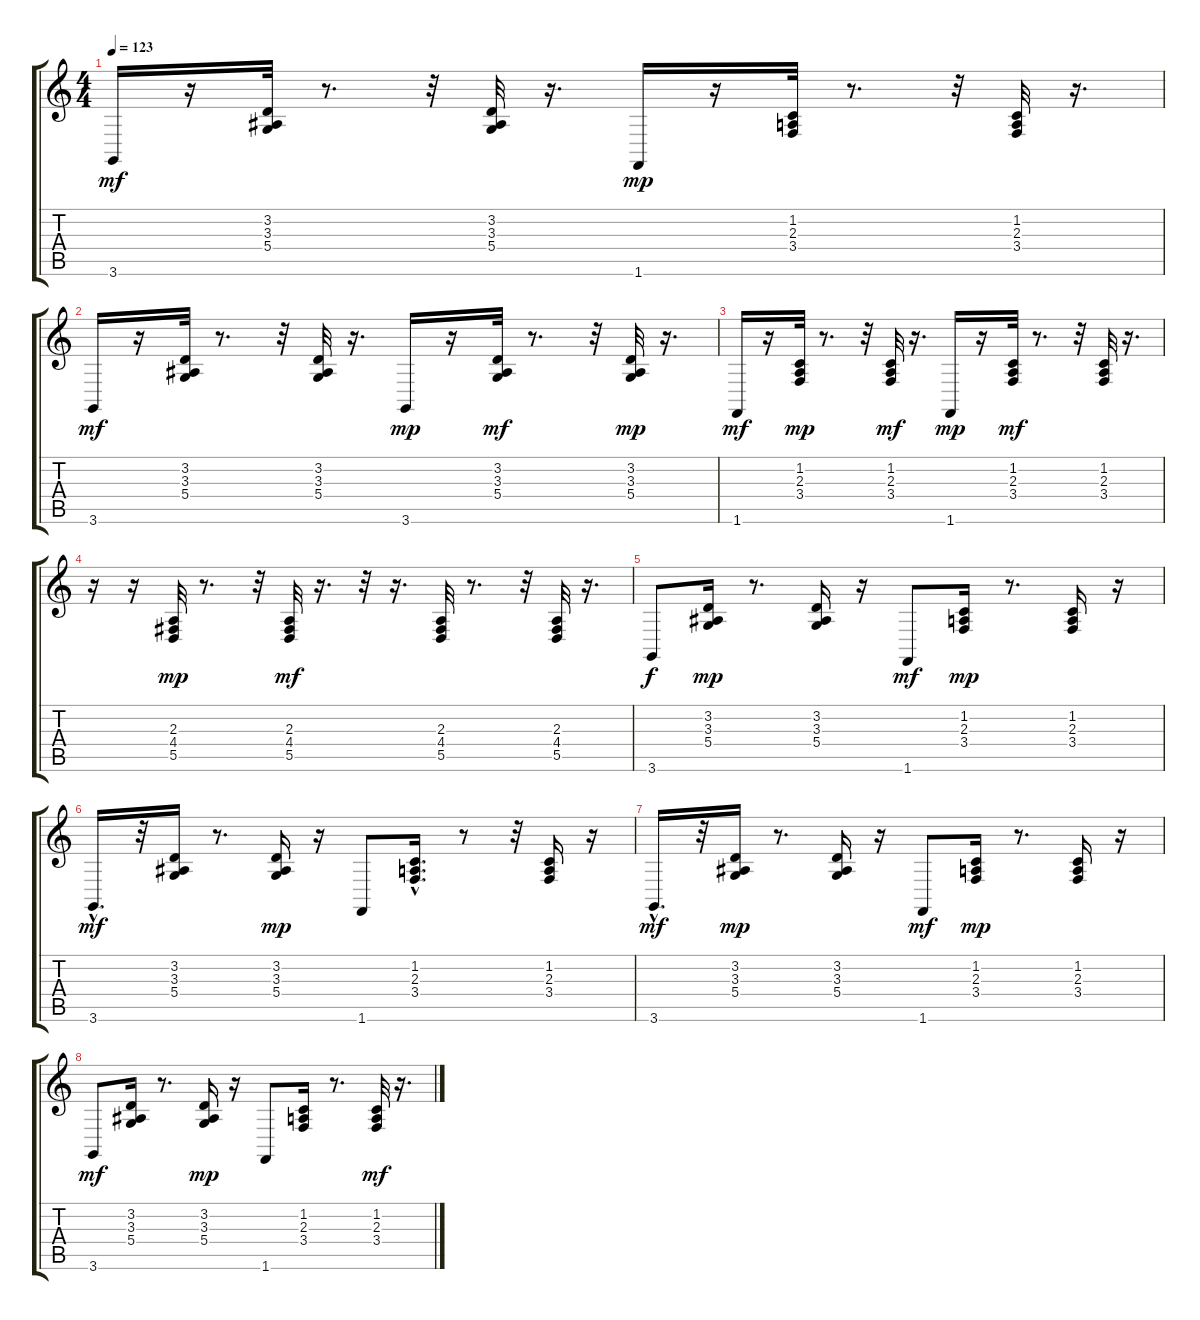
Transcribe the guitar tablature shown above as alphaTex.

\track "" {instrument cello}
\staff {score tabs}
\tuning (E4 B3 G3 D3 A2 E2) {hide}
\ts (4 4)
\tempo 123
\clef g2
\ks c
3.6.16{dy mf} r.16 (3.2 3.3 5.4).32 r.8{d} r.32 (3.2 3.3 5.4).32 r.16{d} 1.6.16{dy mp} r.16 (1.2 2.3 3.4).32 r.8{d} r.32 (1.2 2.3 3.4).32 r.16{d} |
3.6.16{dy mf} r.16 (3.2 3.3 5.4).32 r.8{d} r.32 (3.2 3.3 5.4).32 r.16{d} 3.6.16{dy mp} r.16 (3.2 3.3 5.4).32{dy mf} r.8{d} r.32 (3.2 3.3 5.4).32{dy mp} r.16{d} |
1.6.16{dy mf} r.16 (1.2 2.3 3.4).32{dy mp} r.8{d} r.32 (1.2 2.3 3.4).32{dy mf} r.16{d} 1.6.16{dy mp} r.16 (1.2 2.3 3.4).32{dy mf} r.8{d} r.32 (1.2 2.3 3.4).32 r.16{d} |
r.16 r.16 (2.3 4.4 5.5).32{dy mp} r.8{d} r.32 (2.3 4.4 5.5).32{dy mf} r.16{d} r.32 r.16{d} (2.3 4.4 5.5).32 r.8{d} r.32 (2.3 4.4 5.5).32 r.16{d} |
3.6.8{dy f} (3.2 3.3 5.4).16{dy mp} r.8{d} (3.2 3.3 5.4).16 r.16 1.6.8{dy mf} (1.2 2.3 3.4).16{dy mp} r.8{d} (1.2 2.3 3.4).16 r.16 |
3.6{hac}.16{d dy mf} r.32 (3.2 3.3 5.4).16 r.8{d} (3.2 3.3 5.4).16{dy mp} r.16 1.6.8 (1.2 2.3{hac} 3.4{hac}).16{d} r.8 r.32 (1.2 2.3 3.4).16 r.16 |
3.6{hac}.16{d dy mf} r.32 (3.2 3.3 5.4).16{dy mp} r.8{d} (3.2 3.3 5.4).16 r.16 1.6.8{dy mf} (1.2 2.3 3.4).16{dy mp} r.8{d} (1.2 2.3 3.4).16 r.16 |
3.6.8{dy mf} (3.2 3.3 5.4).16 r.8{d} (3.2 3.3 5.4).16{dy mp} r.16 1.6.8 (1.2 2.3 3.4).16 r.8{d} (1.2 2.3 3.4).32{dy mf} r.16{d}
